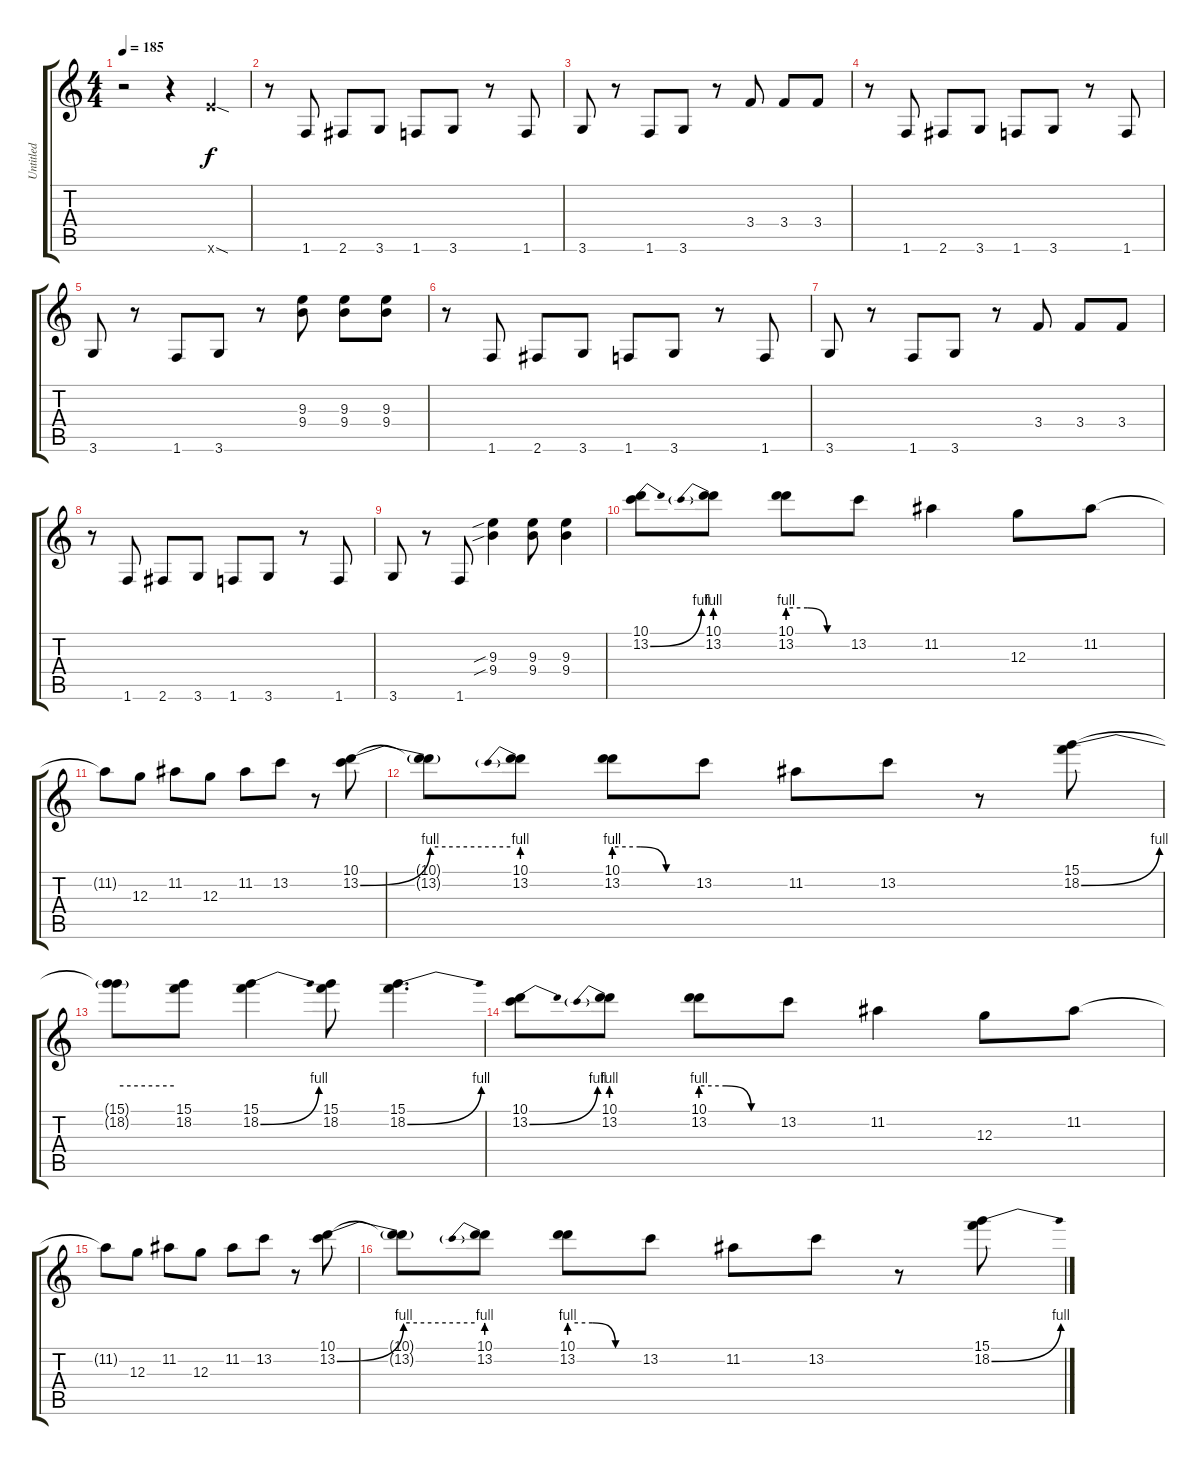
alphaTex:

\track ("Untitled" "Untitled") {instrument acousticguitarnylon}
\staff {score tabs}
\tuning (E4 B3 G3 D3 A2 E2) {hide}
\ts (4 4)
\tempo 185
\clef g2
\ks c
r.2{dy f} r.4 12.6{sod x}.4 |
r.8 1.6.8 2.6.8 3.6.8 1.6.8 3.6.8 r.8 1.6.8 |
3.6.8 r.8 1.6.8 3.6.8 r.8 3.4.8 3.4.8 3.4.8 |
r.8 1.6.8 2.6.8 3.6.8 1.6.8 3.6.8 r.8 1.6.8 |
3.6.8 r.8 1.6.8 3.6.8 r.8 (9.3 9.4).8 (9.3 9.4).8 (9.3 9.4).8 |
r.8 1.6.8 2.6.8 3.6.8 1.6.8 3.6.8 r.8 1.6.8 |
3.6.8 r.8 1.6.8 3.6.8 r.8 3.4.8 3.4.8 3.4.8 |
r.8 1.6.8 2.6.8 3.6.8 1.6.8 3.6.8 r.8 1.6.8 |
3.6.8 r.8 1.6.8 (9.3{sib} 9.4{sib}).4 (9.3 9.4).8 (9.3 9.4).4 |
(10.1 13.2{be (bend 0 0 60 4)}).8 (10.1 13.2{be (prebend 0 4 60 4)}).8 (10.1 13.2{be (custom 0 4 20 4 40 0 60 0)}).8 13.2.8 11.2.4 12.3.8 11.2.8 |
11.2{t}.8 12.3.8 11.2.8 12.3.8 11.2.8 13.2.8 r.8 (10.1 13.2{be (bend 0 0 60 4)}).8 |
(10.1{t} 13.2{be (hold 0 4 60 4) t}).8 (10.1 13.2{be (prebend 0 4 60 4)}).8 (10.1 13.2{be (custom 0 4 20 4 40 0 60 0)}).8 13.2.8 11.2.8 13.2.8 r.8 (15.1 18.2{be (bend 0 0 60 4)}).8 |
(15.1{t} 18.2{be (hold 0 4 60 4) t}).8 (15.1 18.2).8 (15.1 18.2{be (bend 0 0 60 4)}).4 (15.1 18.2).8 (15.1 18.2{be (bend 0 0 60 4)}).4{d} |
(10.1 13.2{be (bend 0 0 60 4)}).8 (10.1 13.2{be (prebend 0 4 60 4)}).8 (10.1 13.2{be (custom 0 4 20 4 40 0 60 0)}).8 13.2.8 11.2.4 12.3.8 11.2.8 |
11.2{t}.8 12.3.8 11.2.8 12.3.8 11.2.8 13.2.8 r.8 (10.1 13.2{be (bend 0 0 60 4)}).8 |
(10.1{t} 13.2{be (hold 0 4 60 4) t}).8 (10.1 13.2{be (prebend 0 4 60 4)}).8 (10.1 13.2{be (custom 0 4 20 4 40 0 60 0)}).8 13.2.8 11.2.8 13.2.8 r.8 (15.1 18.2{be (bend 0 0 60 4)}).8
